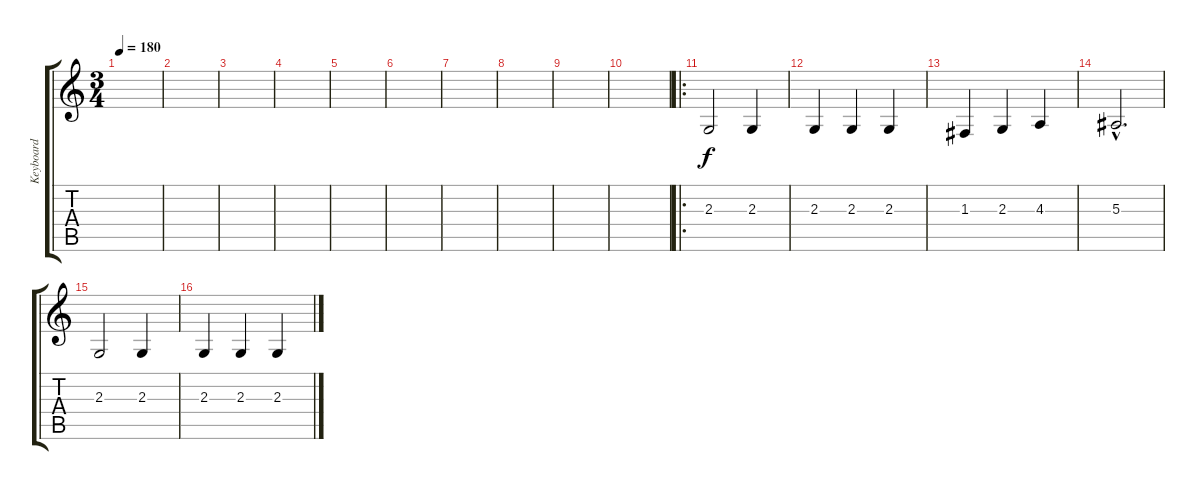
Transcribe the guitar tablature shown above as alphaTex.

\track ("Keyboard" "Keyboard") {instrument shanai}
\staff {score tabs}
\tuning (D4 A3 F3 C3 G2 D2) {hide}
\ts (3 4)
\tempo 180
\clef g2
\ks c
|
|
|
|
|
|
|
|
|
|
\ro
2.3.2 2.3.4 |
2.3.4 2.3.4 2.3.4 |
1.3.4 2.3.4 4.3.4 |
5.3{hac}.2{d} |
2.3.2 2.3.4 |
2.3.4 2.3.4 2.3.4
